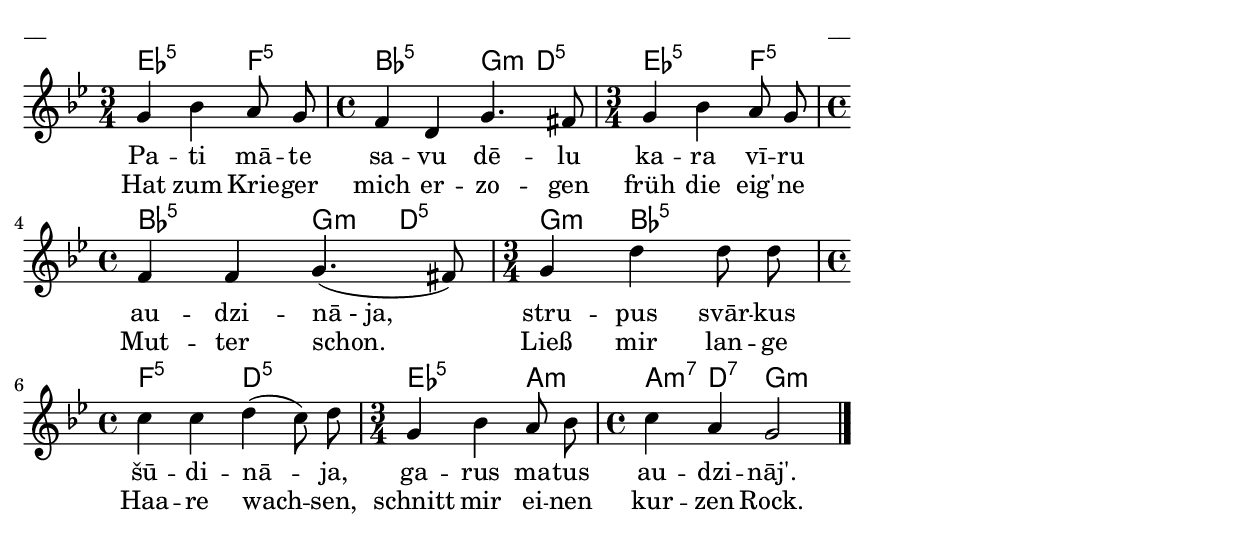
\version "2.13.16" 
%\header {
% title = "Pati māte savu dēlu"
%}
% 100 tautas dziesmas, J.Vītola aranžējumi.
\paper {
line-width = 14\cm
left-margin = 0.4\cm
between-system-padding = 0.3\cm
between-system-space = 0.3\cm
}
\layout {
indent = #0
ragged-last = ##f
}

voiceA = \relative c' {
\clef "treble"
\key g \minor
\time 3/4
g'4 bes a8 g \time 4/4
f4 d g4. fis8 \time 3/4
g4 bes a8 g \time 4/4
f4 f g4.( fis8) \time 3/4
g4 d' d8 d \time 4/4
c4 c d( c8) d8 \time 3/4
g,4 bes a8 bes \time 4/4 
c4 a g2 
\bar "|."  
}


lyricAA = \lyricmode {
Pa -- ti mā -- te sa -- vu dē -- lu ka -- ra vī -- ru au -- dzi -- nā_-_ja,
stru -- pus svār -- kus šū -- di -- nā -- ja, ga -- rus ma -- tus au -- dzi -- nāj'.
}

lyricAB = \lyricmode {
Hat zum Krie -- ger mich er -- zo -- gen früh die eig' -- ne Mut -- ter schon.
Ließ mir lan -- ge Haa -- re wach -- sen, schnitt mir ei -- nen kur -- zen Rock.
}


chordsA = \chordmode {
\time 3/4
ees2:5 f4:5 \time 4/4
bes2:5 g4:m d4:5 \time 3/4
ees2:5 f4:5 \time 4/4
bes2:5 g4:m d4:5 \time 3/4
g4:m bes2:5 \time 4/4
f2:5 d2:5 \time 3/4
ees2:5 a4:m \time 4/4
a4:m7 d4:7 g2:m
}



fullScore = <<
\new ChordNames { \chordsA }
\new Staff {
<<
\new Voice = "voiceA" { \oneVoice \autoBeamOff \voiceA }
\lyricsto "voiceA" \new Lyrics \lyricAA
\lyricsto "voiceA" \new Lyrics \lyricAB
>>
}
>>

\score {
\fullScore
\header { piece = "__" opus = "__" }
}
\markup { \with-color #(x11-color 'white) \sans \smaller "__" }
\score {
\unfoldRepeats
\fullScore
\midi {
\context { \Staff \remove "Staff_performer" }
\context { \Voice \consists "Staff_performer" }
}
}


